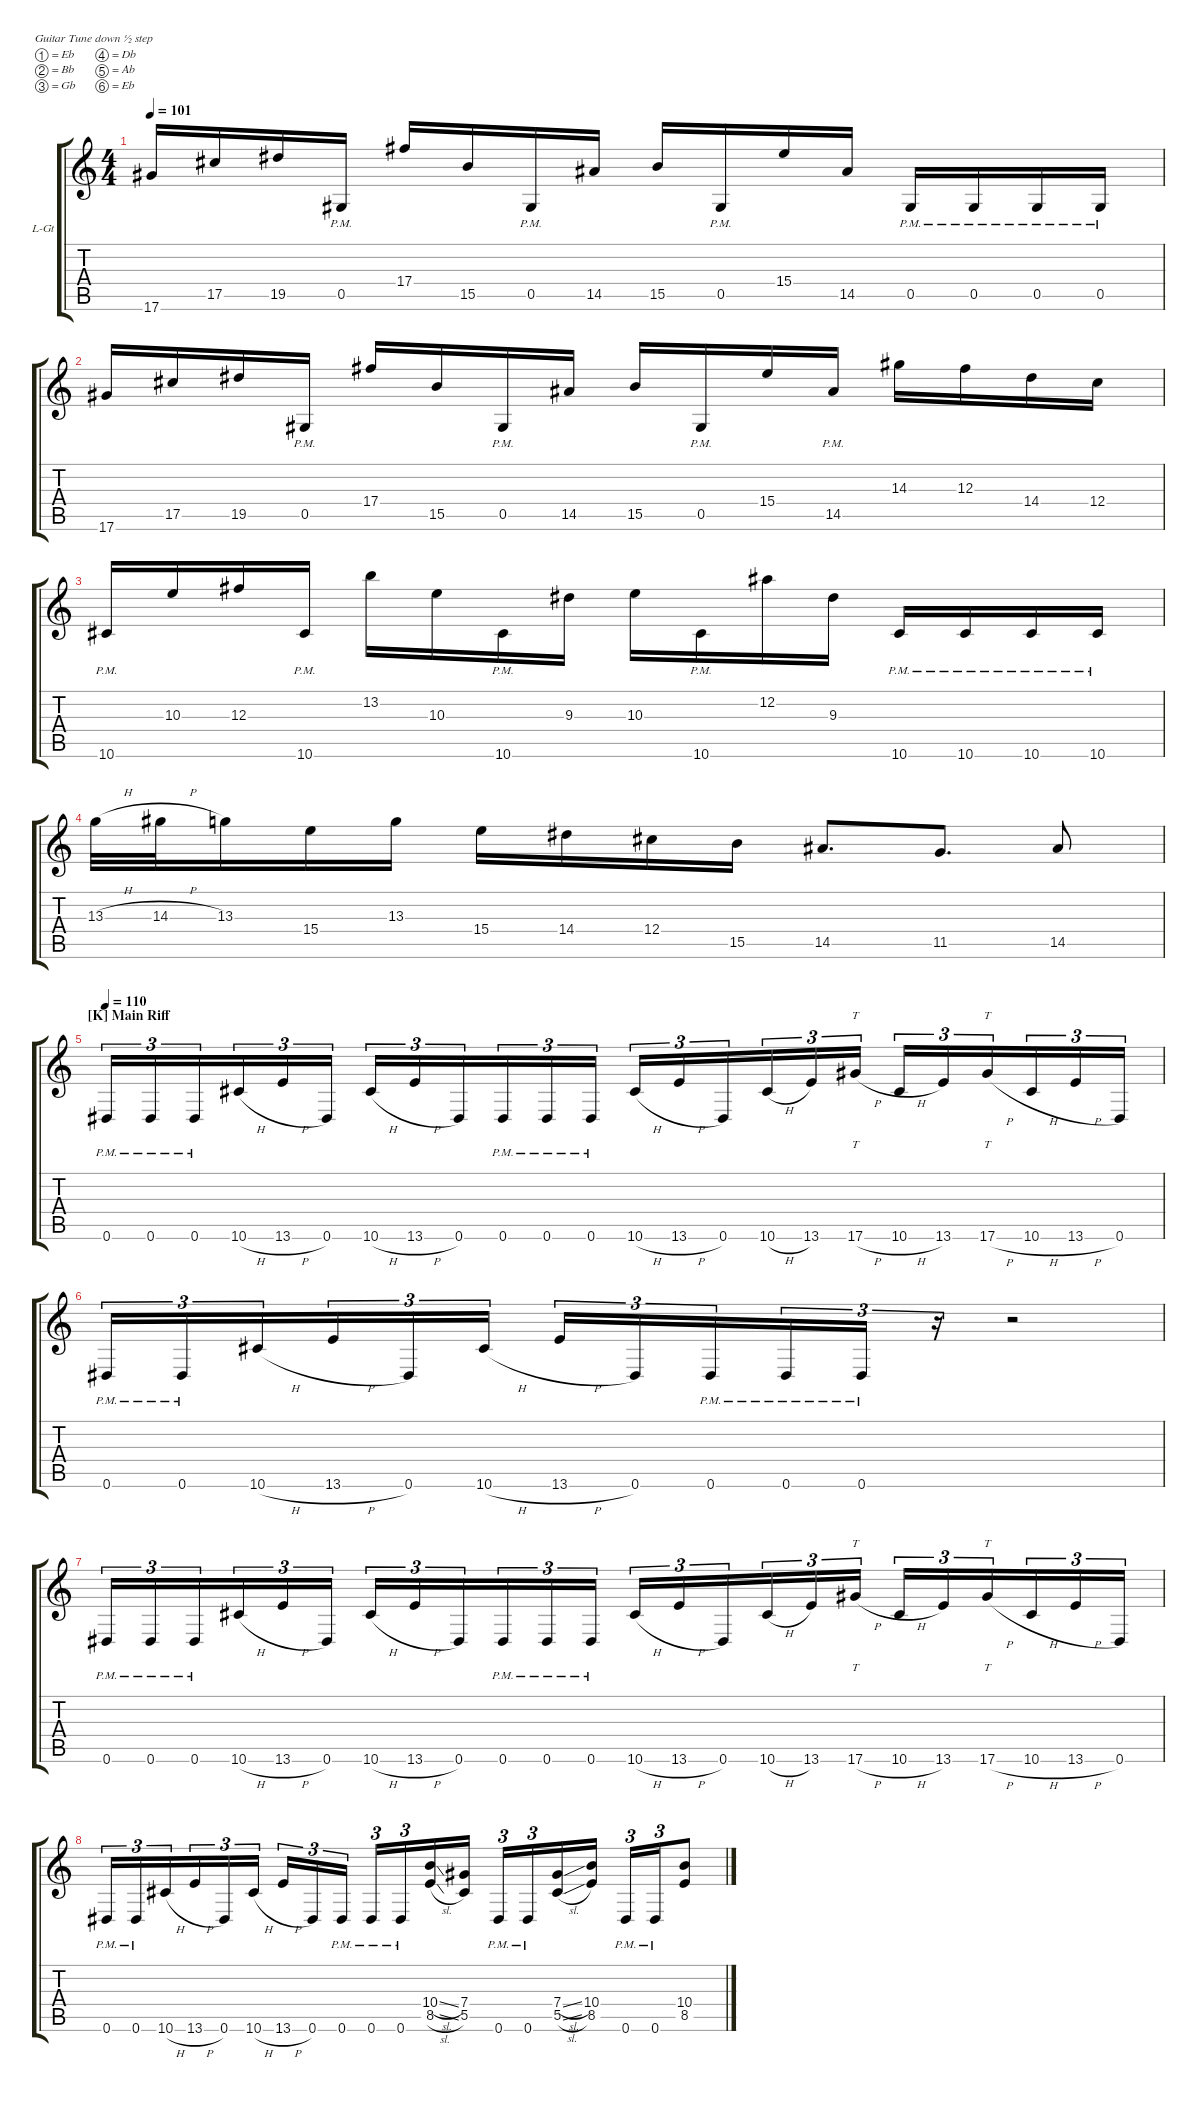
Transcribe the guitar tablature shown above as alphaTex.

\hideDynamics
\bracketExtendMode groupsimilarinstruments
\firstSystemTrackNameOrientation horizontal
\otherSystemsTrackNameOrientation horizontal
\track ("David G. Àlvarez - Lead Guitar" "L-Gt") {instrument distortionguitar}
\staff {score tabs}
\tuning (Eb4 Bb3 Gb3 Db3 Ab2 Eb2)
\ts (4 4)
\tempo 101
\clef g2
\scale
0.532308
\ks c
17.6.16{dy mf} 17.5.16 19.5.16 0.5{pm}.16 17.4.16 15.5.16 0.5{pm}.16 14.5.16 15.5.16 0.5{pm}.16 15.4.16 14.5.16 0.5{pm}.16 0.5{pm}.16 0.5{pm}.16 0.5{pm}.16 |
\scale
0.467456 17.6.16 17.5.16 19.5.16 0.5{pm}.16 17.4.16 15.5.16 0.5{pm}.16 14.5.16 15.5.16 0.5{pm}.16 15.4.16 14.5{pm}.16 14.3.16 12.3.16 14.4.16 12.4.16 |
10.6{pm}.16 10.3.16 12.3.16 10.6{pm}.16 13.2.16 10.3.16 10.6{pm}.16 9.3.16 10.3.16 10.6{pm}.16 12.2.16 9.3.16 10.6{pm}.16 10.6{pm}.16 10.6{pm}.16 10.6{pm}.16 |
13.3{h}.32{dy f} 14.3{h}.32 13.3.16 15.4.16 13.3.16 15.4.16 14.4.16 12.4.16 15.5.16 14.5.8{d} 11.5.8{d} 14.5.8 |
\section ("K" "Main Riff")
\tempo 110
0.6{pm}.16{tu (3 2)} 0.6{pm}.16{tu (3 2)} 0.6{pm}.16{tu (3 2) beam merge} 10.6{h}.16{tu (3 2) beam merge} 13.6{h}.16{tu (3 2)} 0.6.16{tu (3 2)} 10.6{h}.16{tu (3 2)} 13.6{h}.16{tu (3 2)} 0.6.16{tu (3 2) beam merge} 0.6{pm}.16{tu (3 2)} 0.6{pm}.16{tu (3 2)} 0.6{pm}.16{tu (3 2)} 10.6{h}.16{tu (3 2)} 13.6{h}.16{tu (3 2)} 0.6.16{tu (3 2) beam merge} 10.6{h}.16{tu (3 2)} 13.6.16{tu (3 2)} 17.6{h}.16{tt tu (3 2)} 10.6{h}.16{tu (3 2)} 13.6.16{tu (3 2)} 17.6{h}.16{tt tu (3 2) beam merge} 10.6{h}.16{tu (3 2)} 13.6{h}.16{tu (3 2)} 0.6.16{tu (3 2)} |
0.6{pm}.16{tu (3 2)} 0.6{pm}.16{tu (3 2)} 10.6{h}.16{tu (3 2) beam merge} 13.6{h}.16{tu (3 2)} 0.6.16{tu (3 2)} 10.6{h}.16{tu (3 2)} 13.6{h}.16{tu (3 2)} 0.6.16{tu (3 2)} 0.6{pm}.16{tu (3 2) beam merge} 0.6{pm}.16{tu (3 2)} 0.6{pm}.16{tu (3 2)} r.16{tu (3 2)} r.2 |
0.6{pm}.16{tu (3 2) beam merge} 0.6{pm}.16{tu (3 2) beam merge} 0.6{pm}.16{tu (3 2) beam merge} 10.6{h}.16{tu (3 2) beam merge} 13.6{h}.16{tu (3 2)} 0.6.16{tu (3 2)} 10.6{h}.16{tu (3 2)} 13.6{h}.16{tu (3 2)} 0.6.16{tu (3 2) beam merge} 0.6{pm}.16{tu (3 2) beam merge} 0.6{pm}.16{tu (3 2)} 0.6{pm}.16{tu (3 2)} 10.6{h}.16{tu (3 2)} 13.6{h}.16{tu (3 2) beam merge} 0.6.16{tu (3 2) beam merge} 10.6{h}.16{tu (3 2)} 13.6.16{tu (3 2)} 17.6{h}.16{tt tu (3 2)} 10.6{h}.16{tu (3 2)} 13.6.16{tu (3 2) beam merge} 17.6{h}.16{tt tu (3 2) beam merge} 10.6{h}.16{tu (3 2)} 13.6{h}.16{tu (3 2)} 0.6.16{tu (3 2)} |
0.6{pm}.16{tu (3 2)} 0.6{pm}.16{tu (3 2)} 10.6{h}.16{tu (3 2) beam merge} 13.6{h}.16{tu (3 2)} 0.6.16{tu (3 2)} 10.6{h}.16{tu (3 2)} 13.6{h}.16{tu (3 2)} 0.6.16{tu (3 2)} 0.6{pm}.16{tu (3 2)} 0.6{pm}.16{tu (3 2) beam merge} 0.6{pm}.16{tu (3 2) beam merge} (10.4{sl} 8.5{sl}).16{beam merge} (7.4 5.5).16 0.6{pm}.16{tu (3 2) beam merge} 0.6{pm}.16{tu (3 2) beam merge} (7.4{sl} 5.5{sl}).16{beam merge} (10.4 8.5).16 0.6{pm}.16{tu (3 2) beam merge} 0.6{pm}.16{tu (3 2) beam merge} (10.4 8.5).8
